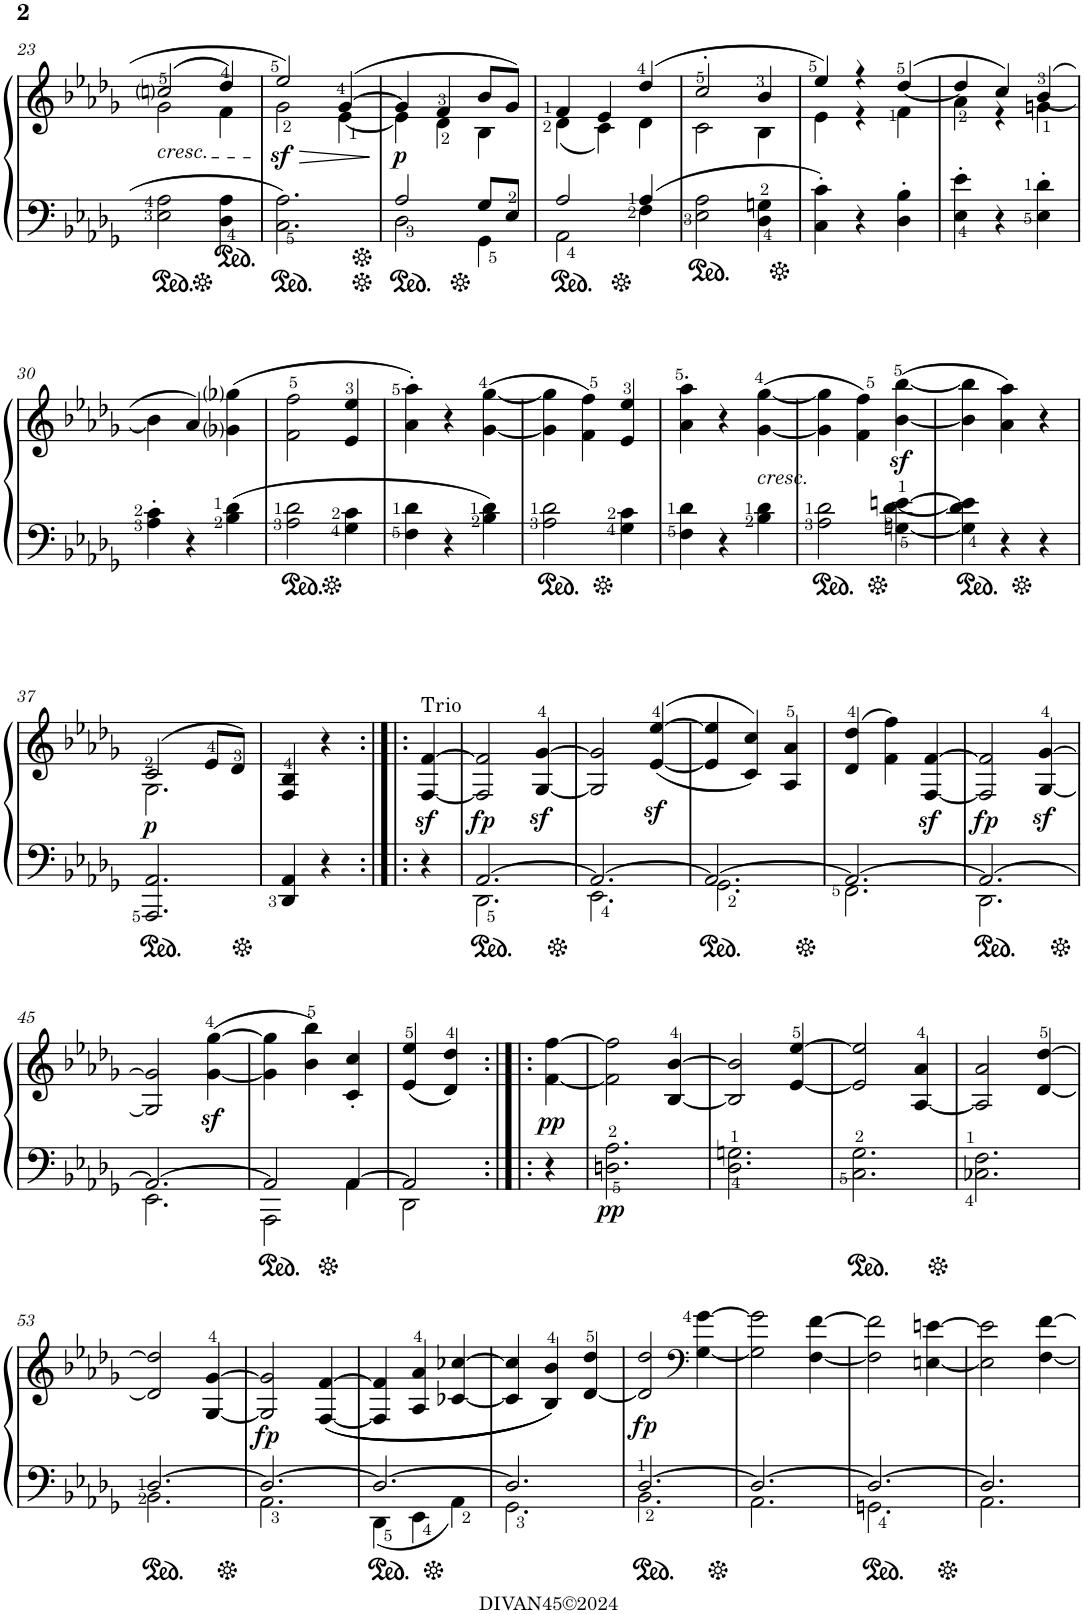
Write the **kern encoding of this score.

**kern	**kern	**dynam
*part1	*part1	*part1
*staff2	*staff1	*staff1/2
*I"Piano	*	*
*I'Pno.	*	*
!!LO:PB:g=z
*clefF4	*clefG2	*
*k[b-e-a-d-g-]	*k[b-e-a-d-g-]	*
*M3/4	*M3/4	*
=23	=23	=23
*	*^	*
!	!LO:TX:b:i:t=cresc.	!	!
2E-\ 2A-\	(2ccni/	2g-\	.
4D-\ 4A-\	4dd-/)	4f\	.
=24	=24	=24	=24
!	!	!	!LO:HP:b
!	!	!	!LO:DY:n=1:b
2.C\ 2.A-\	2ee-/	2g-\	> sf
.	([4g-/	[4e-\	.
*	*v	*v	*
.	.	]
=25	=25	=25
*^	*^	*
!	!	!	!	!LO:DY:b
2A-/	2D-\	4g-/]	4e-\]	p
.	.	4f/	4d-\	.
8G-/L	4GG-\	8b-/L	4B-\	.
8E-/J	.	8g-/J)	.	.
=26	=26	=26	=26	=26
2A-/	2AA-\	4f/	(4d-\	.
.	.	4e-/	4c\)	.
4A-/	4F\	(4dd-/	4d-\	.
*v	*v	*	*	*
=27	=27	=27	=27
2E-\ 2A-\	2cc'/	2c\	.
4D-\> 4Gn\>	4b-/	4B-\	.
=28	=28	=28	=28
4C\' 4c\'	4ee-/)	4e-\	.
4r	4r	4r	.
4D-\' 4B-\'	([<4dd-/	4f\	.
=29	=29	=29	=29
4E-\' 4e-\'	4dd-/]	4a-\	.
4r	4cc/)	4r	.
4E-\' 4d-\'	([<4b-/	4gn\	.
*	*v	*v	*
!!LO:LB:g=z
=30	=30	=30
4A-\' 4c\'	4b-\]	.
4r	4a-/)	.
4B-\ 4d-\	(4g-i\ 4gg-i\	.
=31	=31	=31
2A-\ 2d-\	2f\ 2ff\	.
4G-\ 4c\	4e-/ 4ee-/	.
=32	=32	=32
4F\ 4d-\	4a-\' 4aa-\')	.
4r	4r	.
4B-\ 4d-\	([4g-\ [<4gg-\	.
=33	=33	=33
2A-\ 2d-\	4g-\] 4gg-\]	.
.	4f\ 4ff\)	.
4G-\ 4c\	4e-/ 4ee-/	.
=34	=34	=34
4F\ 4d-\	4a-\' 4aa-\'	.
4r	4r	.
!	!LO:TX:b:i:t=cresc.	!
4B-\ 4d-\	([4g-\ [<4gg-\	.
=35	=35	=35
2A-\ 2d-\	4g-\] 4gg-\]	.
.	4f\ 4ff\)	.
[4Gn\>> [4d-\>> [4en\>>	([4b-\z< [<4bb-\z<	.
=36	=36	=36
4G\] 4d-\] 4e\]	4b-\] 4bb-\]	.
4r	4a-\ 4aa-\)	.
4r	4r	.
!!LO:LB:g=z
=37	=37	=37
*	*^	*
!	!	!	!LO:DY:b
2.AAA-/ 2.AA-/	(2c/	2.G-\	p
.	8e-/L	.	.
.	8d-/J)	.	.
*	*v	*v	*
=38	=38	=38
4DD-/ 4AA-/	4F/ 4B-/	.
4r	4r	.
=39:|!|:	=39:|!|:	=39:|!|:
!	!LO:TX:a:t=Trio	!
4r	[4F/z< [4f/z<	.
=40	=40	=40
*^	*	*
!	!	!	!LO:DY:b
[2.AA-/	2.DD-\	2F/] 2f/]	fp
.	.	[4G-/z< [4g-/z<	.
=41	=41	=41	=41
2.AA-/_	2.EE-\	2G-/] 2g-/]	.
.	.	(<(>[4e-/z< [4ee-/z<	.
=42	=42	=42	=42
2.AA-/_	2.GG-\	4e-/] 4ee-/]	.
.	.	4c/ 4cc/))	.
.	.	4A-/ 4a-/	.
=43	=43	=43	=43
2.AA-/_	2.FF\	(4d-/ 4dd-/	.
.	.	4f\ 4ff\)	.
.	.	[4F/z< [4f/z<	.
=44	=44	=44	=44
!	!	!	!LO:DY:b
2.AA-/_	2.DD-\	2F/] 2f/]	fp
.	.	[4G-/z< [4g-/z<	.
!!LO:LB:g=z
=45	=45	=45	=45
2.AA-/_	2.EE-\	2G-/] 2g-/]	.
.	.	([4g-\z< [4gg-\z<	.
=46	=46	=46	=46
2AA-/]	2AAA-\	4g-\] 4gg-\]	.
.	.	4b-\ 4bb-\)	.
[4AA-/	4AA-\	4c/' 4cc/'	.
=47	=47	=47	=47
2AA-/]	2DD-\	(4e-/ 4ee-/	.
.	.	4d-/ 4dd-/)	.
*v	*v	*	*
=48:|!|:	=48:|!|:	=48:|!|:
!	!	!LO:DY:b
4r	[4f\ [4ff\	pp
=49	=49	=49
!	!	!LO:DY:b=2
2.Dn\> 2.A-\>	2f\] 2ff\]	pp
.	[4B-/ [4b-/	.
=50	=50	=50
2.D-\> 2.Gn\>	2B-/] 2b-/]	.
.	[4e-/ [4ee-/	.
=51	=51	=51
2.C\> 2.G-\>	2e-/] 2ee-/]	.
.	[4A-/ 4a-/	.
=52	=52	=52
2.C-X\> 2.F\>	2A-/] 2a-/	.
.	[4d-/ [4dd-/	.
!!LO:LB:g=z
=53	=53	=53
*^	*	*
[2.D-/	2.BB-\	2d-/] 2dd-/]	.
.	.	[4G-/ [4g-/	.
=54	=54	=54	=54
!	!	!	!LO:DY:b
2.D-/_	2.AA-\	2G-/] 2g-/]	fp
.	.	((<[4F/ [4f/	.
=55	=55	=55	=55
2.D-/_	4DD-\	4F/] 4f/]	.
.	4EE-\	4A-/ 4a-/	.
.	4AA-\	[4c-X/ [4cc-X/	.
=56	=56	=56	=56
2.D-/]	2.GG-\	4c-/] 4cc-/]	.
.	.	4B-/ 4b-/))	.
.	.	[4d-/ 4dd-/	.
=57	=57	=57	=57
!	!	!	!LO:DY:b
[2.D-/	2.BB-\	2d-/] 2dd-/	fp
*	*	*clefF4	*
.	.	[4G-\ [4g-\	.
=58	=58	=58	=58
2.D-/_	2.AA-\	2G-\] 2g-\]	.
.	.	[4F\ [4f\	.
=59	=59	=59	=59
2.D-/_	2.GGn\	2F\] 2f\]	.
.	.	[4En\ [4en\	.
=60	=60	=60	=60
2.D-/]	2.AA-\	2E\] 2e\]	.
.	.	[4F\ [4f\	.
*v	*v	*	*
=	=	=
*-	*-	*-
